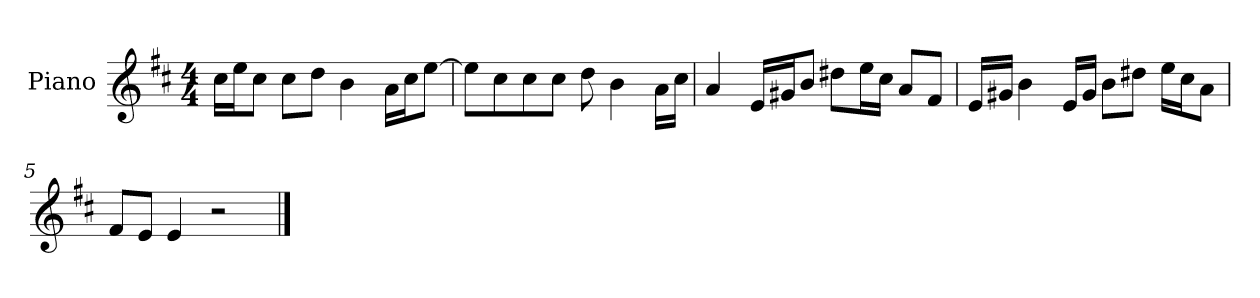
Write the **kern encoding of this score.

**kern
*part1
*staff1
*I"Piano
*I'P-no
*clefG2
*k[f#c#]
*M4/4
*MM90
=1
16cc#\LL
16ee\J
8cc#\J
8cc#\L
8dd\J
4b\
16a\LL
16cc#\J
[8ee\J
=2
8ee\L]
8cc#\
8cc#\
8cc#\J
8dd\
4b\
16a\LL
16cc#\JJ
=3
4a/
16e/LL
16g#X/J
8b/J
8dd#X\L
16ee\L
16cc#\JJ
8a/L
8f#/J
=4
16e/LL
16g#X/JJ
4b\
16e/LL
16g#/JJ
8b\L
8dd#X\J
16ee\LL
16cc#\J
8a\J
!!LO:LB:g=z
=5
8f#/L
8e/J
4e/
2r
==
*-
